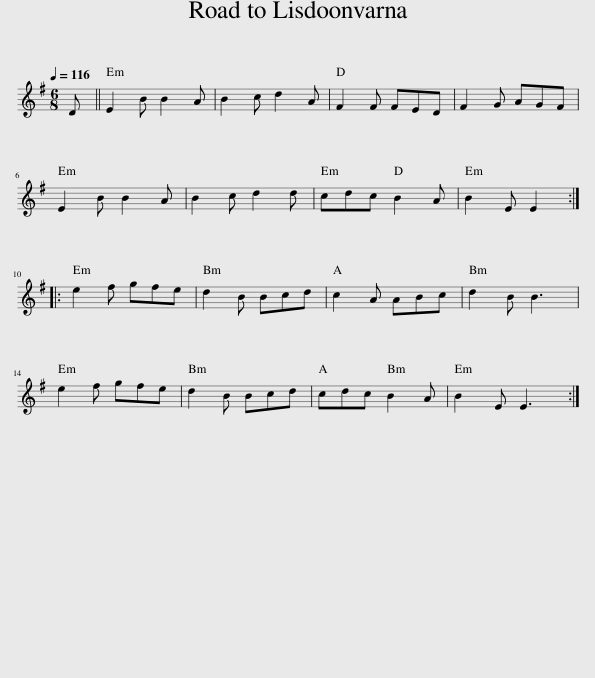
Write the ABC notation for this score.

X:1
L:1/8
Q:1/4=116
M:6/8
I:linebreak $
K:Emin
V:1 treble
V:1
 D || E2 B B2 A | B2 c d2 A | F2 F FED | F2 G AGF |$ %5
 E2 B B2 A | B2 c d2 d | cdc B2 A | B2 E E2 ::$ e2 f gfe | %10
 d2 B Bcd | c2 A ABc | d2 B B3 |$ e2 f gfe | d2 B Bcd | %15
 cdc B2 A | B2 E E3 :| %17
